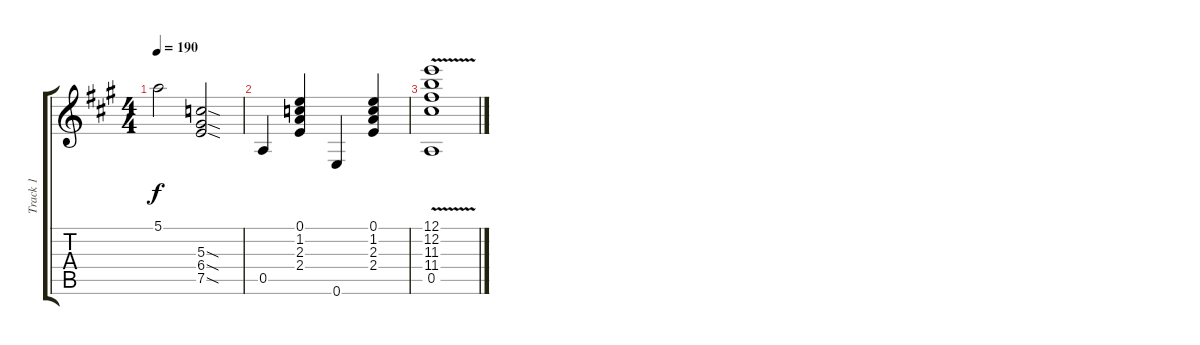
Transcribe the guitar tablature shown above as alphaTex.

\track ("Track 1" "Track 1") {instrument acousticguitarnylon}
\staff {score tabs}
\tuning (E4 B3 G3 D3 A2 E2) {hide}
\ts (4 4)
\tempo 190
\clef g2
\ks a
5.1{t}.2{dy f} (5.3{sod} 6.4{sod} 7.5{sod}).2 |
0.5.4 (0.1 1.2 2.3 2.4).4 0.6.4 (0.1 1.2 2.3 2.4).4 |
(12.1{v} 12.2{v} 11.3{v} 11.4{v} 0.5{v}).1
